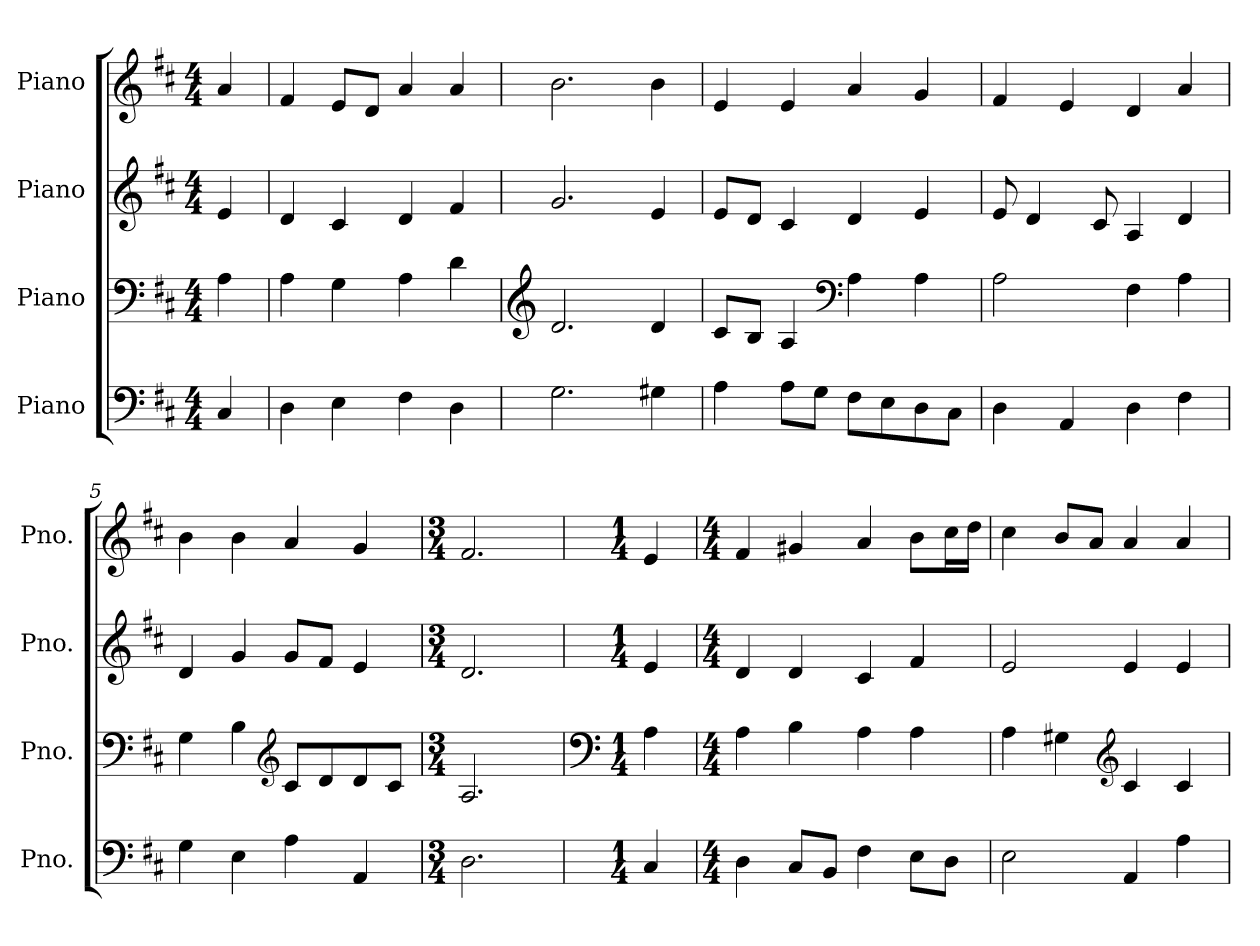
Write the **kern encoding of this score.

**kern	**kern	**kern	**kern
*part4	*part3	*part2	*part1
*staff4	*staff3	*staff2	*staff1
*I"Piano	*I"Piano	*I"Piano	*I"Piano
*I'Pno.	*I'Pno.	*I'Pno.	*I'Pno.
*clefF4	*clefF4	*clefG2	*clefG2
*k[f#c#]	*k[f#c#]	*k[f#c#]	*k[f#c#]
*M4/4	*M4/4	*M4/4	*M4/4
*MM120	*MM120	*MM120	*MM120
=	=	=	=
4C#/	4A\	4e/	4a/
=1	=1	=1	=1
4D\	4A\	4d/	4f#/
4E\	4G\	4c#/	8e/L
.	.	.	8d/J
4F#\	4A\	4d/	4a/
4D\	4d\	4f#/	4a/
=2	=2	=2	=2
*	*clefG2	*	*
2.G\	2.d/	2.g/	2.b\
4G#X\	4d/	4e/	4b\
=3	=3	=3	=3
4A\	8c#/L	8e/L	4e/
.	8B/J	8d/J	.
8A\L	4A/	4c#/	4e/
8G\J	.	.	.
*	*clefF4	*	*
8F#\L	4A\	4d/	4a/
8E\	.	.	.
8D\	4A\	4e/	4g/
8C#\J	.	.	.
=4	=4	=4	=4
4D\	2A\	8e/	4f#/
.	.	4d/	.
4AA/	.	.	4e/
.	.	8c#/	.
4D\	4F#\	4A/	4d/
4F#\	4A\	4d/	4a/
=5	=5	=5	=5
4G\	4G\	4d/	4b\
4E\	4B\	4g/	4b\
*	*clefG2	*	*
4A\	8c#/L	8g/L	4a/
.	8d/	8f#/J	.
4AA/	8d/	4e/	4g/
.	8c#/J	.	.
!!LO:LB:g=z
=6	=6	=6	=6
*M3/4	*M3/4	*M3/4	*M3/4
2.D\	2.A/	2.d/	2.f#/
=7	=7	=7	=7
*	*clefF4	*	*
*M1/4	*M1/4	*M1/4	*M1/4
4C#/	4A\	4e/	4e/
=8	=8	=8	=8
*M4/4	*M4/4	*M4/4	*M4/4
4D\	4A\	4d/	4f#/
8C#/L	4B\	4d/	4g#X/
8BB/J	.	.	.
4F#\	4A\	4c#/	4a/
8E\L	4A\	4f#/	8b\L
8D\J	.	.	16cc#\L
.	.	.	16dd\JJ
=9	=9	=9	=9
2E\	4A\	2e/	4cc#\
.	4G#X\	.	8b/L
.	.	.	8a/J
*	*clefG2	*	*
4AA/	4c#/	4e/	4a/
4A\	4c#/	4e/	4a/
=	=	=	=
*-	*-	*-	*-
